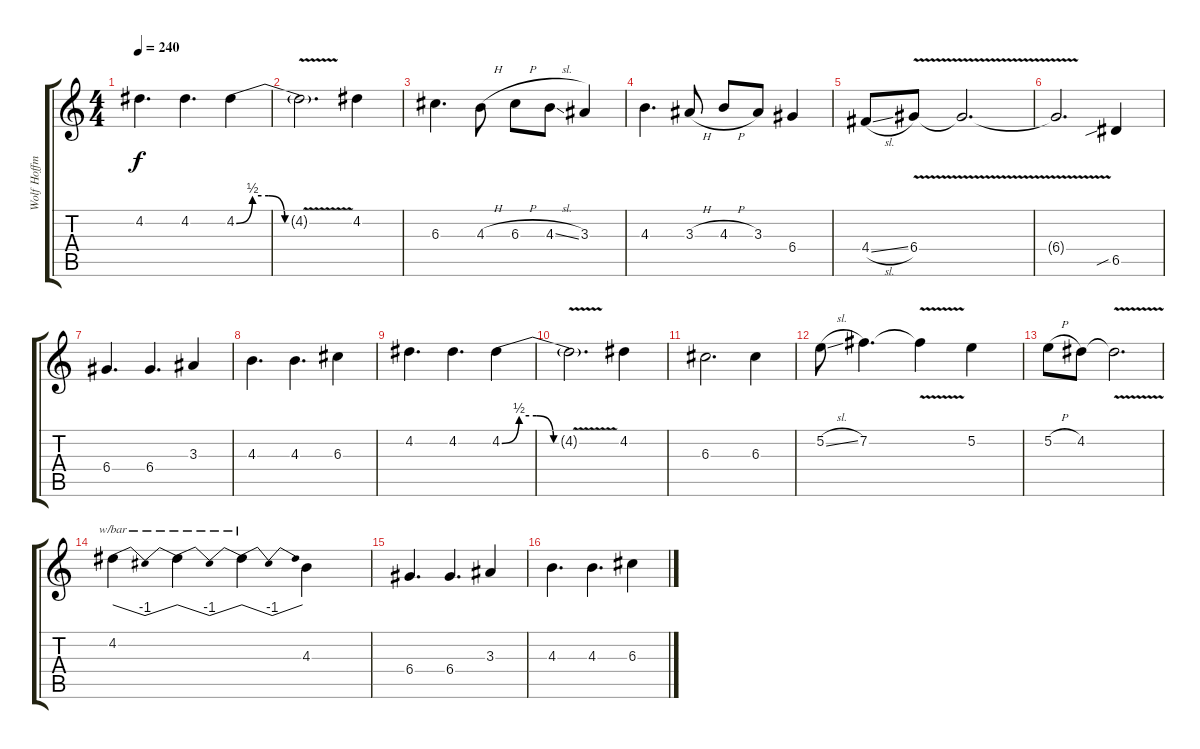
\track ("Wolf Hoffmann" "Wolf Hoffm") {instrument acousticguitarsteel}
\staff {score tabs}
\tuning (E4 B3 G3 D3 A2 E2) {hide}
\ts (4 4)
\tempo 240
\clef g2
\ks c
4.2.4{d dy f} 4.2.4{d} 4.2{be (custom 0 0 15 2 30 2 45 0 60 0)}.4 |
4.2{v t}.2{d} 4.2.4 |
6.3.4{d} 4.3{h}.8 6.3{h}.8 4.3{sl}.8 3.3.4 |
4.3.4{d} 3.3{h}.8 4.3{h}.8 3.3.8 6.4.4 |
4.4{sl}.8 6.4{v}.8 6.4{v t}.2{d} |
6.4{v t}.2{d} 6.5{sib}.4 |
6.4.4{d} 6.4.4{d} 3.3.4 |
4.3.4{d} 4.3.4{d} 6.3.4 |
4.2.4{d} 4.2.4{d} 4.2{be (custom 0 0 15 2 30 2 45 0 60 0)}.4 |
4.2{v t}.2{d} 4.2.4 |
6.3.2{d} 6.3.4 |
5.2{sl}.8 7.2.4{d} 7.2{v t}.4 5.2.4 |
5.2{h}.8 4.2.8 4.2{v t}.2{d} |
4.2.4{tbe (dip default 0 0 30 -4 60 0)} 4.2{t}.4{tbe (dip default 0 0 30 -4 60 0)} 4.2{t}.4{tbe (dip default 0 0 30 -4 60 0)} 4.3.4 |
6.4.4{d} 6.4.4{d} 3.3.4 |
4.3.4{d} 4.3.4{d} 6.3.4
